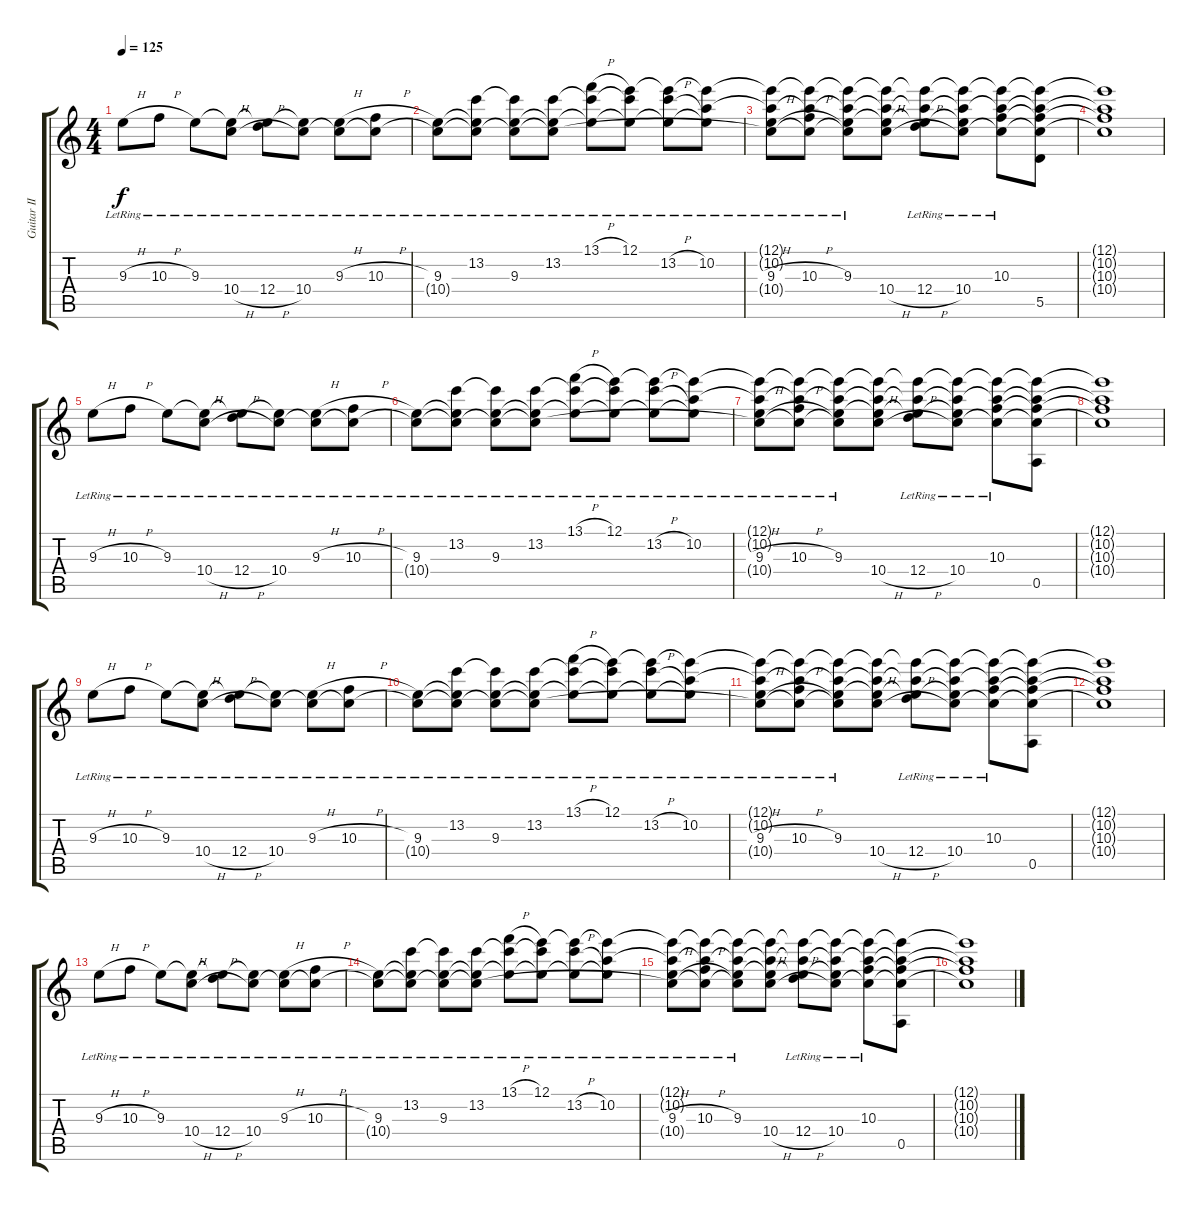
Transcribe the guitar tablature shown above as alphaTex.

\track ("Guitar II [Mike]" "Guitar II ") {instrument distortionguitar}
\staff {score tabs}
\tuning (E4 B3 G3 D3 A2 D2) {hide}
\ts (4 4)
\tempo 125
\clef g2
\ks c
9.3{h lr}.8{dy f} 10.3{h lr}.8 9.3{lr}.8 (9.3{t} 10.4{h lr}).8 (9.3{t} 12.4{h lr}).8 (9.3{t} 10.4{lr}).8 (9.3{h lr} 10.4{t}).8 (10.3{h lr} 10.4{t}).8 |
(9.3{lr} 10.4{t}).8 (13.2{lr} 9.3{t} 10.4{t}).8 (13.2{t} 9.3{lr} 10.4{t}).8 (13.2{lr} 9.3{t} 10.4{t}).8 (13.1{h lr} 13.2{t} 9.3{t}).8 (12.1{lr} 13.2{t} 9.3{t}).8 (12.1{t} 13.2{h lr} 9.3{t}).8 (12.1{t} 10.2{lr} 9.3{t}).8 |
(12.1{t} 10.2{t} 9.3{h lr} 10.4{t}).8 (12.1{t} 10.2{t} 10.3{h lr} 10.4{t}).8 (12.1{t} 10.2{t} 9.3{lr} 10.4{t}).8 (12.1{t} 10.2{t} 9.3{t} 10.4{h}).8 (12.1{t} 10.2{t} 9.3{t} 12.4{h lr}).8 (12.1{t} 10.2{t} 9.3{t} 10.4{lr}).8 (12.1{t} 10.2{t} 10.3{lr} 10.4{t}).8 (12.1{t} 10.2{t} 10.3{t} 10.4{t} 5.5{t}).8 |
(12.1{t} 10.2{t} 10.3{t} 10.4{t}).1 |
9.3{h lr}.8 10.3{h lr}.8 9.3{lr}.8 (9.3{t} 10.4{h lr}).8 (9.3{t} 12.4{h lr}).8 (9.3{t} 10.4{lr}).8 (9.3{h lr} 10.4{t}).8 (10.3{h lr} 10.4{t}).8 |
(9.3{lr} 10.4{t}).8 (13.2{lr} 9.3{t} 10.4{t}).8 (13.2{t} 9.3{lr} 10.4{t}).8 (13.2{lr} 9.3{t} 10.4{t}).8 (13.1{h lr} 13.2{t} 9.3{t}).8 (12.1{lr} 13.2{t} 9.3{t}).8 (12.1{t} 13.2{h lr} 9.3{t}).8 (12.1{t} 10.2{lr} 9.3{t}).8 |
(12.1{t} 10.2{t} 9.3{h lr} 10.4{t}).8 (12.1{t} 10.2{t} 10.3{h lr} 10.4{t}).8 (12.1{t} 10.2{t} 9.3{lr} 10.4{t}).8 (12.1{t} 10.2{t} 9.3{t} 10.4{h}).8 (12.1{t} 10.2{t} 9.3{t} 12.4{h lr}).8 (12.1{t} 10.2{t} 9.3{t} 10.4{lr}).8 (12.1{t} 10.2{t} 10.3{lr} 10.4{t}).8 (12.1{t} 10.2{t} 10.3{t} 10.4{t} 0.5).8 |
(12.1{t} 10.2{t} 10.3{t} 10.4{t}).1 |
9.3{h lr}.8 10.3{h lr}.8 9.3{lr}.8 (9.3{t} 10.4{h lr}).8 (9.3{t} 12.4{h lr}).8 (9.3{t} 10.4{lr}).8 (9.3{h lr} 10.4{t}).8 (10.3{h lr} 10.4{t}).8 |
(9.3{lr} 10.4{t}).8 (13.2{lr} 9.3{t} 10.4{t}).8 (13.2{t} 9.3{lr} 10.4{t}).8 (13.2{lr} 9.3{t} 10.4{t}).8 (13.1{h lr} 13.2{t} 9.3{t}).8 (12.1{lr} 13.2{t} 9.3{t}).8 (12.1{t} 13.2{h lr} 9.3{t}).8 (12.1{t} 10.2{lr} 9.3{t}).8 |
(12.1{t} 10.2{t} 9.3{h lr} 10.4{t}).8 (12.1{t} 10.2{t} 10.3{h lr} 10.4{t}).8 (12.1{t} 10.2{t} 9.3{lr} 10.4{t}).8 (12.1{t} 10.2{t} 9.3{t} 10.4{h}).8 (12.1{t} 10.2{t} 9.3{t} 12.4{h lr}).8 (12.1{t} 10.2{t} 9.3{t} 10.4{lr}).8 (12.1{t} 10.2{t} 10.3{lr} 10.4{t}).8 (12.1{t} 10.2{t} 10.3{t} 10.4{t} 0.5).8 |
(12.1{t} 10.2{t} 10.3{t} 10.4{t}).1 |
9.3{h lr}.8 10.3{h lr}.8 9.3{lr}.8 (9.3{t} 10.4{h lr}).8 (9.3{t} 12.4{h lr}).8 (9.3{t} 10.4{lr}).8 (9.3{h lr} 10.4{t}).8 (10.3{h lr} 10.4{t}).8 |
(9.3{lr} 10.4{t}).8 (13.2{lr} 9.3{t} 10.4{t}).8 (13.2{t} 9.3{lr} 10.4{t}).8 (13.2{lr} 9.3{t} 10.4{t}).8 (13.1{h lr} 13.2{t} 9.3{t}).8 (12.1{lr} 13.2{t} 9.3{t}).8 (12.1{t} 13.2{h lr} 9.3{t}).8 (12.1{t} 10.2{lr} 9.3{t}).8 |
(12.1{t} 10.2{t} 9.3{h lr} 10.4{t}).8 (12.1{t} 10.2{t} 10.3{h lr} 10.4{t}).8 (12.1{t} 10.2{t} 9.3{lr} 10.4{t}).8 (12.1{t} 10.2{t} 9.3{t} 10.4{h}).8 (12.1{t} 10.2{t} 9.3{t} 12.4{h lr}).8 (12.1{t} 10.2{t} 9.3{t} 10.4{lr}).8 (12.1{t} 10.2{t} 10.3{lr} 10.4{t}).8 (12.1{t} 10.2{t} 10.3{t} 10.4{t} 0.5).8 |
(12.1{t} 10.2{t} 10.3{t} 10.4{t}).1
